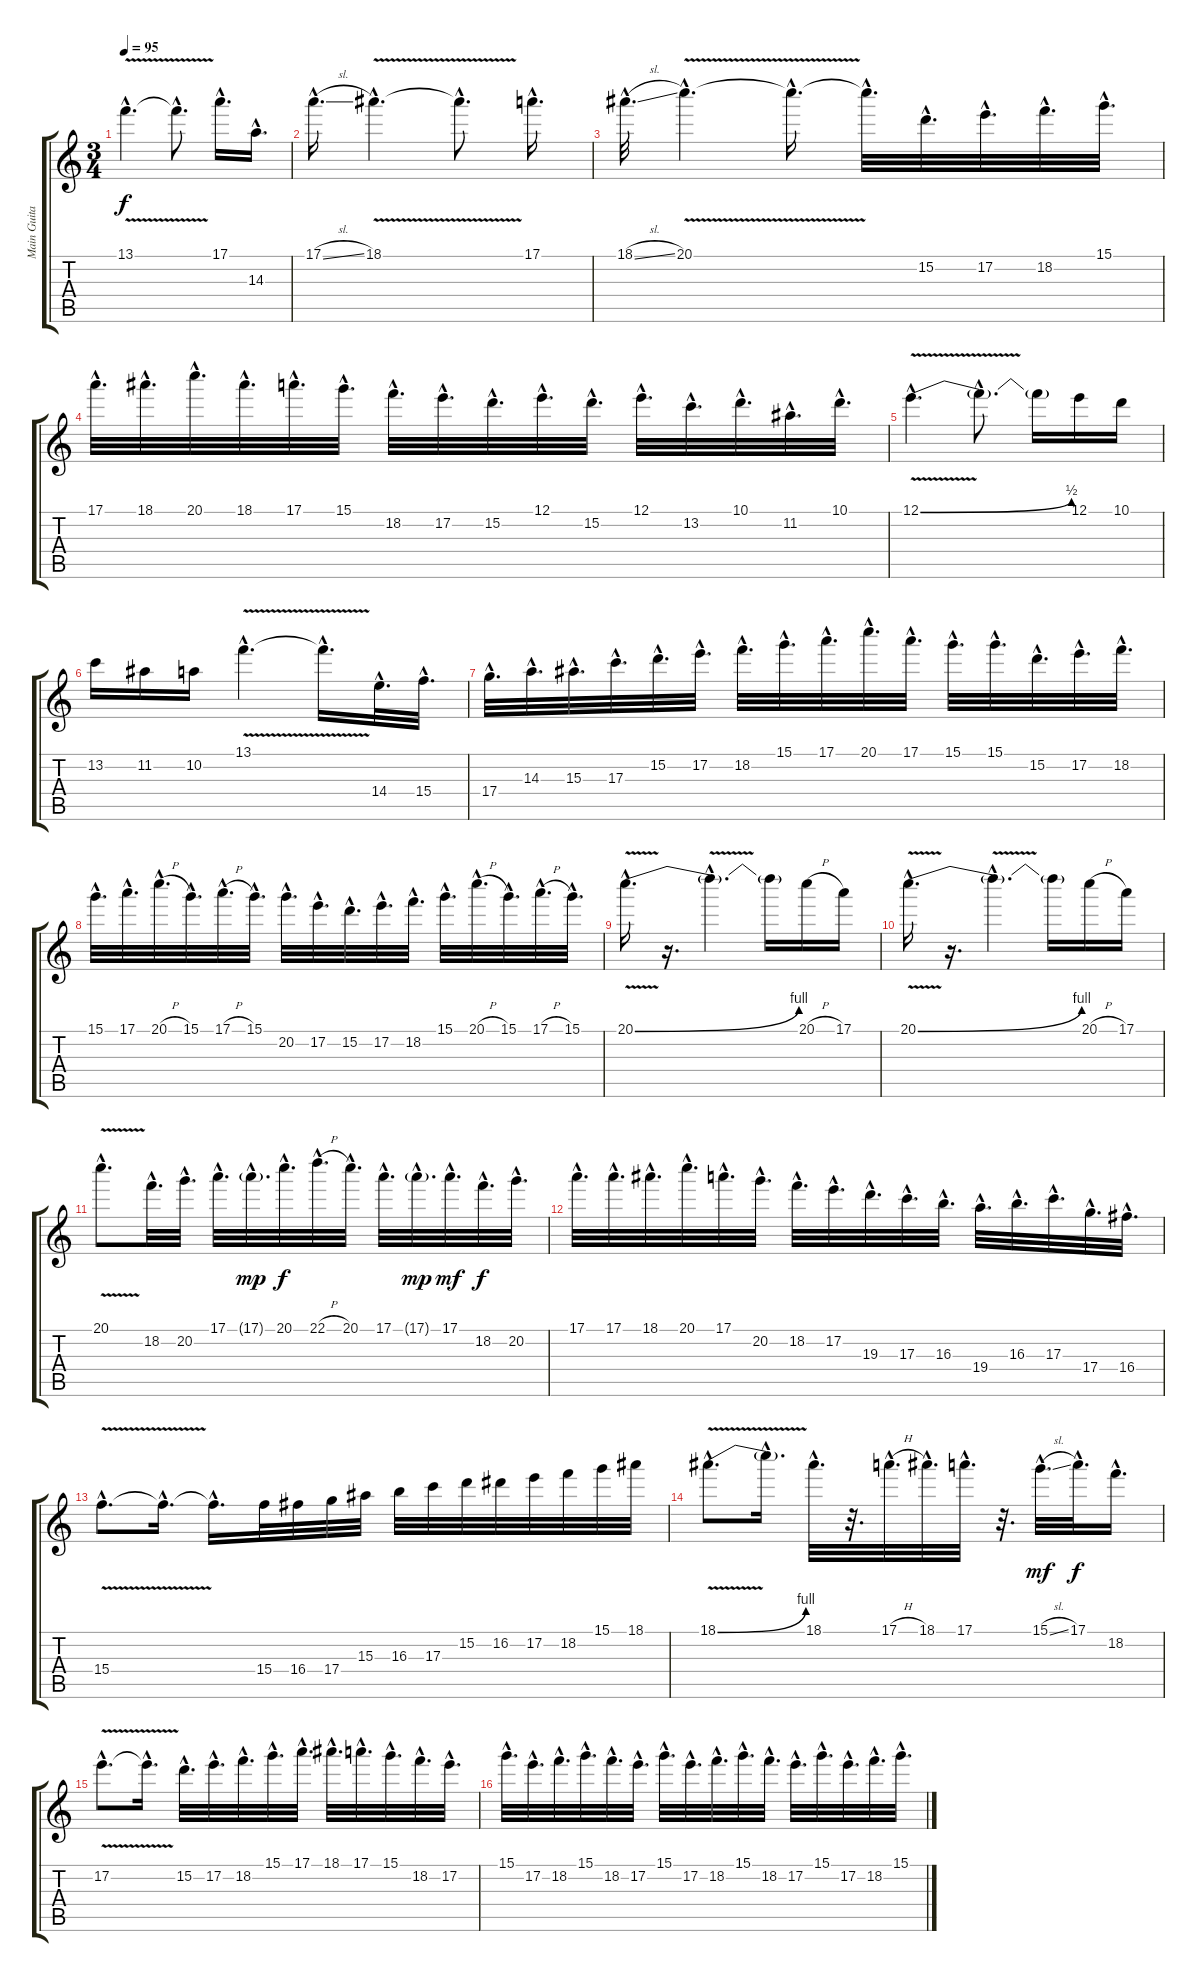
\track ("Main Guitar" "Main Guita") {instrument overdrivenguitar}
\staff {score tabs}
\tuning (E4 B3 G3 D3 A2 E2) {hide}
\ts (3 4)
\tempo 95
\clef g2
\ks c
13.1{v hac}.4{d dy f} 13.1{hac t}.8{d} 17.1{hac}.16{d} 14.3{hac}.16{d} |
17.1{sl hac}.16{d} 18.1{v hac}.4{d} 18.1{hac t}.8{d} 17.1{hac}.16{d} |
18.1{sl hac}.32{d} 20.1{v hac}.4{d} 20.1{hac t}.16{d} 20.1{hac t}.32{d} 15.2{hac}.32{d} 17.2{hac}.32{d} 18.2{hac}.32{d} 15.1{hac}.32{d} |
17.1{hac}.32{d} 18.1{hac}.32{d} 20.1{hac}.32{d} 18.1{hac}.32{d} 17.1{hac}.32{d} 15.1{hac}.32{d} 18.2{hac}.32{d} 17.2{hac}.32{d} 15.2{hac}.32{d} 12.1{hac}.32{d} 15.2{hac}.32{d} 12.1{hac}.32{d} 13.2{hac}.32{d} 10.1{hac}.32{d} 11.2{hac}.32{d} 10.1{hac}.32{d} |
12.1{be (bend 0 0 60 2) v hac}.4{d} 12.1{hac t}.8{d} 12.1{t}.16 12.1.16 10.1.16 |
13.2.16 11.2.16 10.2.16 13.1{v hac}.4{d} 13.1{hac t}.16{d} 14.4{hac}.32{d} 15.4{hac}.32{d} |
17.4{hac}.32{d} 14.3{hac}.32{d} 15.3{hac}.32{d} 17.3{hac}.32{d} 15.2{hac}.32{d} 17.2{hac}.32{d} 18.2{hac}.32{d} 15.1{hac}.32{d} 17.1{hac}.32{d} 20.1{hac}.32{d} 17.1{hac}.32{d} 15.1{hac}.32{d} 15.1{hac}.32{d} 15.2{hac}.32{d} 17.2{hac}.32{d} 18.2{hac}.32{d} |
15.1{hac}.32{d} 17.1{hac}.32{d} 20.1{h hac}.32{d} 15.1{hac}.32{d} 17.1{h hac}.32{d} 15.1{hac}.32{d} 20.2{hac}.32{d} 17.2{hac}.32{d} 15.2{hac}.32{d} 17.2{hac}.32{d} 18.2{hac}.32{d} 15.1{hac}.32{d} 20.1{h hac}.32{d} 15.1{hac}.32{d} 17.1{h hac}.32{d} 15.1{hac}.32{d} |
20.1{be (bend 0 0 60 4) v hac}.16{d} r.16{d} 20.1{hac t}.4{d} 20.1{t}.16 20.1{h}.16 17.1.16 |
20.1{be (bend 0 0 60 4) v hac}.16{d} r.16{d} 20.1{hac t}.4{d} 20.1{t}.16 20.1{h}.16 17.1.16 |
20.1{v hac}.8{d} 18.2{hac}.32{d} 20.2{hac}.32{d} 17.1{hac}.32{d} 17.1{g hac}.32{d dy mp} 20.1{hac}.32{d dy f} 22.1{h hac}.32{d} 20.1{hac}.32{d} 17.1{hac}.32{d} 17.1{g hac}.32{d dy mp} 17.1{hac}.32{d dy mf} 18.2{hac}.32{d dy f} 20.2{hac}.32{d} |
17.1{hac}.32{d} 17.1{hac}.32{d} 18.1{hac}.32{d} 20.1{hac}.32{d} 17.1{hac}.32{d} 20.2{hac}.32{d} 18.2{hac}.32{d} 17.2{hac}.32{d} 19.3{hac}.32{d} 17.3{hac}.32{d} 16.3{hac}.32{d} 19.4{hac}.32{d} 16.3{hac}.32{d} 17.3{hac}.32{d} 17.4{hac}.32{d} 16.4{hac}.32{d} |
15.4{v hac}.8{d} 15.4{hac t}.16{d} 15.4{hac t}.16{d} 15.4.32 16.4.32 17.4.32 15.3.32 16.3.32 17.3.32 15.2.32 16.2.32 17.2.32 18.2.32 15.1.32 18.1.32 |
18.1{be (bend 0 0 60 4) v hac}.8{d} 18.1{hac t}.16{d} 18.1{hac}.32{d} r.32{d} 17.1{h hac}.32{d} 18.1{hac}.32{d} 17.1{hac}.32{d} r.32{d} 15.1{sl hac}.32{d dy mf} 17.1{hac}.32{d dy f} 18.2{hac}.16{d} |
17.2{v hac}.8{d} 17.2{hac t}.16{d} 15.2{hac}.32{d} 17.2{hac}.32{d} 18.2{hac}.32{d} 15.1{hac}.32{d} 17.1{hac}.32{d} 18.1{hac}.32{d} 17.1{hac}.32{d} 15.1{hac}.32{d} 18.2{hac}.32{d} 17.2{hac}.32{d} |
15.1{hac}.32{d} 17.2{hac}.32{d} 18.2{hac}.32{d} 15.1{hac}.32{d} 18.2{hac}.32{d} 17.2{hac}.32{d} 15.1{hac}.32{d} 17.2{hac}.32{d} 18.2{hac}.32{d} 15.1{hac}.32{d} 18.2{hac}.32{d} 17.2{hac}.32{d} 15.1{hac}.32{d} 17.2{hac}.32{d} 18.2{hac}.32{d} 15.1{hac}.32{d}
